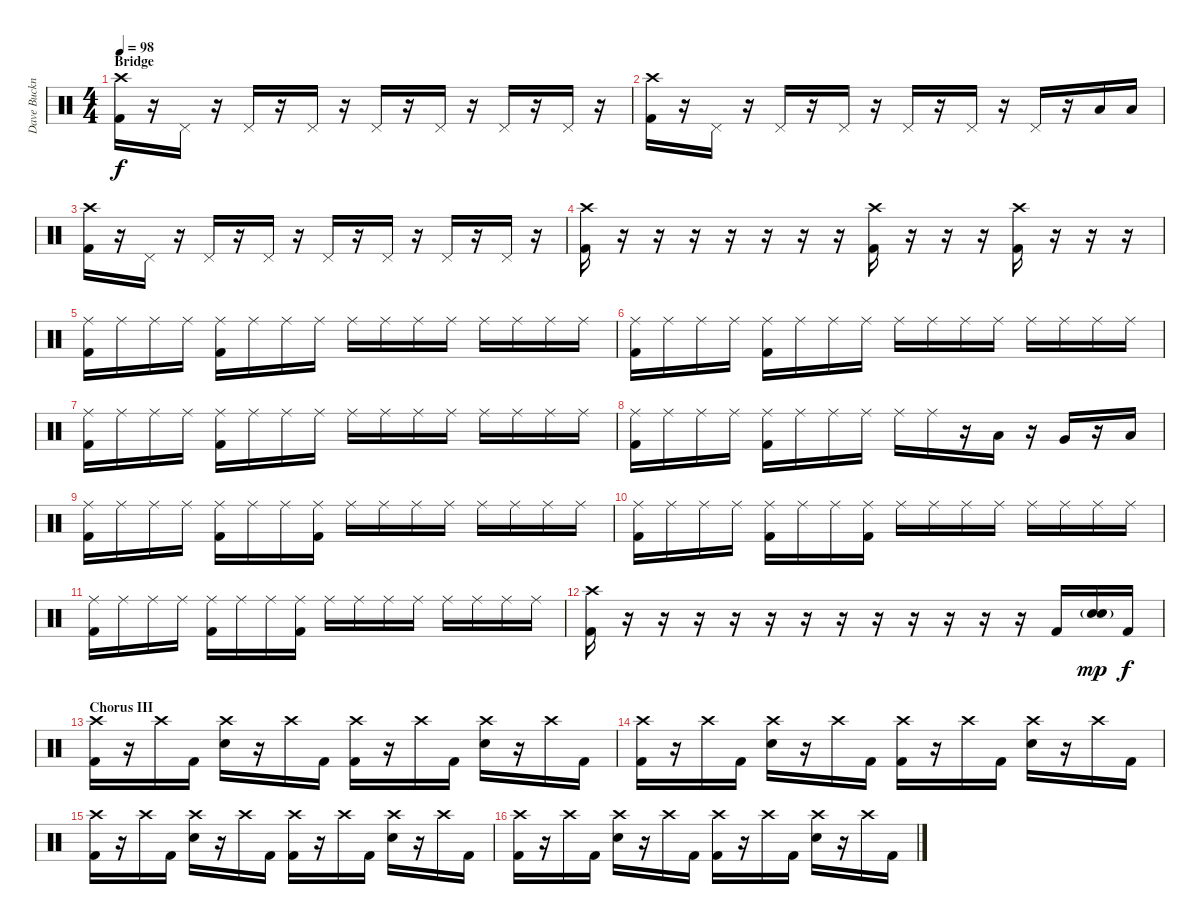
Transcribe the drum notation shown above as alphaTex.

\track ("Dave Buckner - Drums" "Dave Buckn") {instrument percussion}
\staff {score}
\articulation defaults
\ts (4 4)
\section ("" "Bridge")
\tempo 98
\clef neutral
\ks c
("Crash high (hit)" "Kick (hit) 2").16{dy f} r.16 "Pedal Hi-Hat (hit)".16 r.16 "Pedal Hi-Hat (hit)".16 r.16 "Pedal Hi-Hat (hit)".16 r.16 "Pedal Hi-Hat (hit)".16 r.16 "Pedal Hi-Hat (hit)".16 r.16 "Pedal Hi-Hat (hit)".16 r.16 "Pedal Hi-Hat (hit)".16 r.16 |
("Crash high (hit)" "Kick (hit) 2").16 r.16 "Pedal Hi-Hat (hit)".16 r.16 "Pedal Hi-Hat (hit)".16 r.16 "Pedal Hi-Hat (hit)".16 r.16 "Pedal Hi-Hat (hit)".16 r.16 "Pedal Hi-Hat (hit)".16 r.16 "Pedal Hi-Hat (hit)".16 r.16 "Low Floor Tom (hit)".16 "Low Floor Tom (hit)".16 |
("Crash high (hit)" "Kick (hit) 2").16 r.16 "Pedal Hi-Hat (hit)".16 r.16 "Pedal Hi-Hat (hit)".16 r.16 "Pedal Hi-Hat (hit)".16 r.16 "Pedal Hi-Hat (hit)".16 r.16 "Pedal Hi-Hat (hit)".16 r.16 "Pedal Hi-Hat (hit)".16 r.16 "Pedal Hi-Hat (hit)".16 r.16 |
("Crash high (hit)" "Kick (hit) 2").16 r.16 r.16 r.16 r.16 r.16 r.16 r.16 ("Crash high (hit)" "Kick (hit) 2").16 r.16 r.16 r.16 ("Crash high (hit)" "Kick (hit) 2").16 r.16 r.16 r.16 |
("Ride (middle)" "Kick (hit) 2").16 "Ride (middle)".16 "Ride (middle)".16 "Ride (middle)".16 ("Ride (middle)" "Kick (hit) 2").16 "Ride (middle)".16 "Ride (middle)".16 "Ride (middle)".16 "Ride (middle)".16 "Ride (middle)".16 "Ride (middle)".16 "Ride (middle)".16 "Ride (middle)".16 "Ride (middle)".16 "Ride (middle)".16 "Ride (middle)".16 |
("Ride (middle)" "Kick (hit) 2").16 "Ride (middle)".16 "Ride (middle)".16 "Ride (middle)".16 ("Ride (middle)" "Kick (hit) 2").16 "Ride (middle)".16 "Ride (middle)".16 "Ride (middle)".16 "Ride (middle)".16 "Ride (middle)".16 "Ride (middle)".16 "Ride (middle)".16 "Ride (middle)".16 "Ride (middle)".16 "Ride (middle)".16 "Ride (middle)".16 |
("Ride (middle)" "Kick (hit) 2").16 "Ride (middle)".16 "Ride (middle)".16 "Ride (middle)".16 ("Ride (middle)" "Kick (hit) 2").16 "Ride (middle)".16 "Ride (middle)".16 "Ride (middle)".16 "Ride (middle)".16 "Ride (middle)".16 "Ride (middle)".16 "Ride (middle)".16 "Ride (middle)".16 "Ride (middle)".16 "Ride (middle)".16 "Ride (middle)".16 |
("Ride (middle)" "Kick (hit) 2").16 "Ride (middle)".16 "Ride (middle)".16 "Ride (middle)".16 ("Ride (middle)" "Kick (hit) 2").16 "Ride (middle)".16 "Ride (middle)".16 "Ride (middle)".16 "Ride (middle)".16 "Ride (middle)".16 r.16 "Low Tom (hit)".16 r.16 "Very Low Tom (hit)".16 r.16 "Low Floor Tom (hit)".16 |
("Ride (middle)" "Kick (hit) 2").16 "Ride (middle)".16 "Ride (middle)".16 "Ride (middle)".16 ("Ride (middle)" "Kick (hit) 2").16 "Ride (middle)".16 "Ride (middle)".16 ("Ride (middle)" "Kick (hit) 2").16 "Ride (middle)".16 "Ride (middle)".16 "Ride (middle)".16 "Ride (middle)".16 "Ride (middle)".16 "Ride (middle)".16 "Ride (middle)".16 "Ride (middle)".16 |
("Ride (middle)" "Kick (hit) 2").16 "Ride (middle)".16 "Ride (middle)".16 "Ride (middle)".16 ("Ride (middle)" "Kick (hit) 2").16 "Ride (middle)".16 "Ride (middle)".16 ("Ride (middle)" "Kick (hit) 2").16 "Ride (middle)".16 "Ride (middle)".16 "Ride (middle)".16 "Ride (middle)".16 "Ride (middle)".16 "Ride (middle)".16 "Ride (middle)".16 "Ride (middle)".16 |
("Ride (middle)" "Kick (hit) 2").16 "Ride (middle)".16 "Ride (middle)".16 "Ride (middle)".16 ("Ride (middle)" "Kick (hit) 2").16 "Ride (middle)".16 "Ride (middle)".16 ("Ride (middle)" "Kick (hit) 2").16 "Ride (middle)".16 "Ride (middle)".16 "Ride (middle)".16 "Ride (middle)".16 "Ride (middle)".16 "Ride (middle)".16 "Ride (middle)".16 "Ride (middle)".16 |
("Crash high (hit)" "Kick (hit) 2").16 r.16 r.16 r.16 r.16 r.16 r.16 r.16 r.16 r.16 r.16 r.16 r.16 "Kick (hit) 2".16 ("Snare (hit) 2"{g} "Snare (hit) 2").16{dy mp} "Kick (hit) 2".16{dy f} |
\section ("" "Chorus III")
("Crash high (hit)" "Kick (hit) 2").16 r.16 "Crash high (hit)".16 "Kick (hit) 2".16 ("Crash high (hit)" "Snare (hit) 2").16 r.16 "Crash high (hit)".16 "Kick (hit) 2".16 ("Crash high (hit)" "Kick (hit) 2").16 r.16 "Crash high (hit)".16 "Kick (hit) 2".16 ("Crash high (hit)" "Snare (hit) 2").16 r.16 "Crash high (hit)".16 "Kick (hit) 2".16 |
("Crash high (hit)" "Kick (hit) 2").16 r.16 "Crash high (hit)".16 "Kick (hit) 2".16 ("Crash high (hit)" "Snare (hit) 2").16 r.16 "Crash high (hit)".16 "Kick (hit) 2".16 ("Crash high (hit)" "Kick (hit) 2").16 r.16 "Crash high (hit)".16 "Kick (hit) 2".16 ("Crash high (hit)" "Snare (hit) 2").16 r.16 "Crash high (hit)".16 "Kick (hit) 2".16 |
("Crash high (hit)" "Kick (hit) 2").16 r.16 "Crash high (hit)".16 "Kick (hit) 2".16 ("Crash high (hit)" "Snare (hit) 2").16 r.16 "Crash high (hit)".16 "Kick (hit) 2".16 ("Crash high (hit)" "Kick (hit) 2").16 r.16 "Crash high (hit)".16 "Kick (hit) 2".16 ("Crash high (hit)" "Snare (hit) 2").16 r.16 "Crash high (hit)".16 "Kick (hit) 2".16 |
("Crash high (hit)" "Kick (hit) 2").16 r.16 "Crash high (hit)".16 "Kick (hit) 2".16 ("Crash high (hit)" "Snare (hit) 2").16 r.16 "Crash high (hit)".16 "Kick (hit) 2".16 ("Crash high (hit)" "Kick (hit) 2").16 r.16 "Crash high (hit)".16 "Kick (hit) 2".16 ("Crash high (hit)" "Snare (hit) 2").16 r.16 "Crash high (hit)".16 "Kick (hit) 2".16
